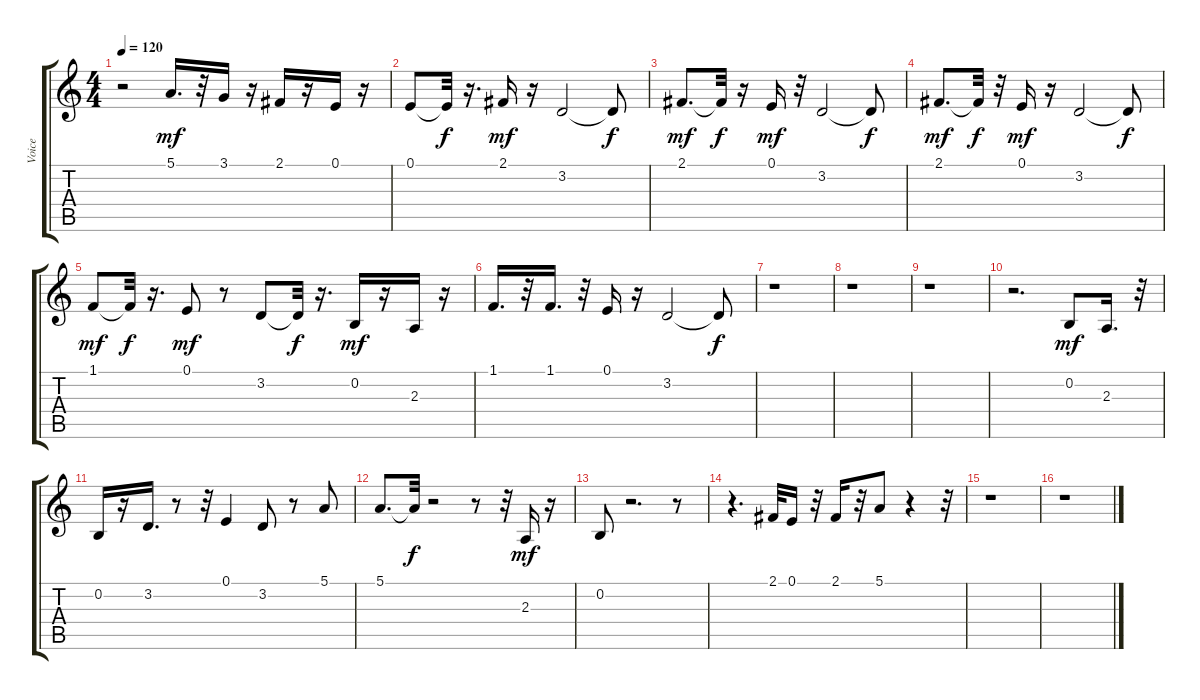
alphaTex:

\track ("Voice" "Voice") {instrument lead5charang}
\staff {score tabs}
\tuning (E4 B3 G3 D3 A2 E2) {hide}
\ts (4 4)
\tempo 120
\clef g2
\ks c
r.2{dy f} 5.1.16{d dy mf} r.32 3.1.16 r.16 2.1.16 r.16 0.1.16 r.16 |
0.1.8 0.1{t}.32{dy f} r.16{d} 2.1.16{dy mf} r.16 3.2.2 3.2{t}.8{dy f} |
2.1.8{d dy mf} 2.1{t}.32{dy f} r.16 0.1.16{dy mf} r.32 3.2.2 3.2{t}.8{dy f} |
2.1.8{d dy mf} 2.1{t}.32{dy f} r.32 0.1.16{dy mf} r.16 3.2.2 3.2{t}.8{dy f} |
1.1.8{dy mf} 1.1{t}.32{dy f} r.16{d} 0.1.8{dy mf} r.8 3.2.8 3.2{t}.32{dy f} r.16{d} 0.2.16{dy mf} r.16 2.3.16 r.16 |
1.1.16{d} r.32 1.1.16{d} r.32 0.1.16 r.16 3.2.2 3.2{t}.8{dy f} |
r.1 |
r.1 |
r.1 |
r.2{d} 0.2.8{dy mf} 2.3.16{d} r.32 |
0.2.16 r.16 3.2.16{d} r.8 r.32 0.1.4 3.2.8 r.8 5.1.8 |
5.1.8{d} 5.1{t}.32{dy f} r.2 r.8 r.32 2.3.16{dy mf} r.16 |
0.2.8 r.2{d} r.8 |
r.4{d} 2.1.32 0.1.16 r.32 2.1.16 r.32 5.1.8 r.4 r.32 |
r.1 |
r.1
